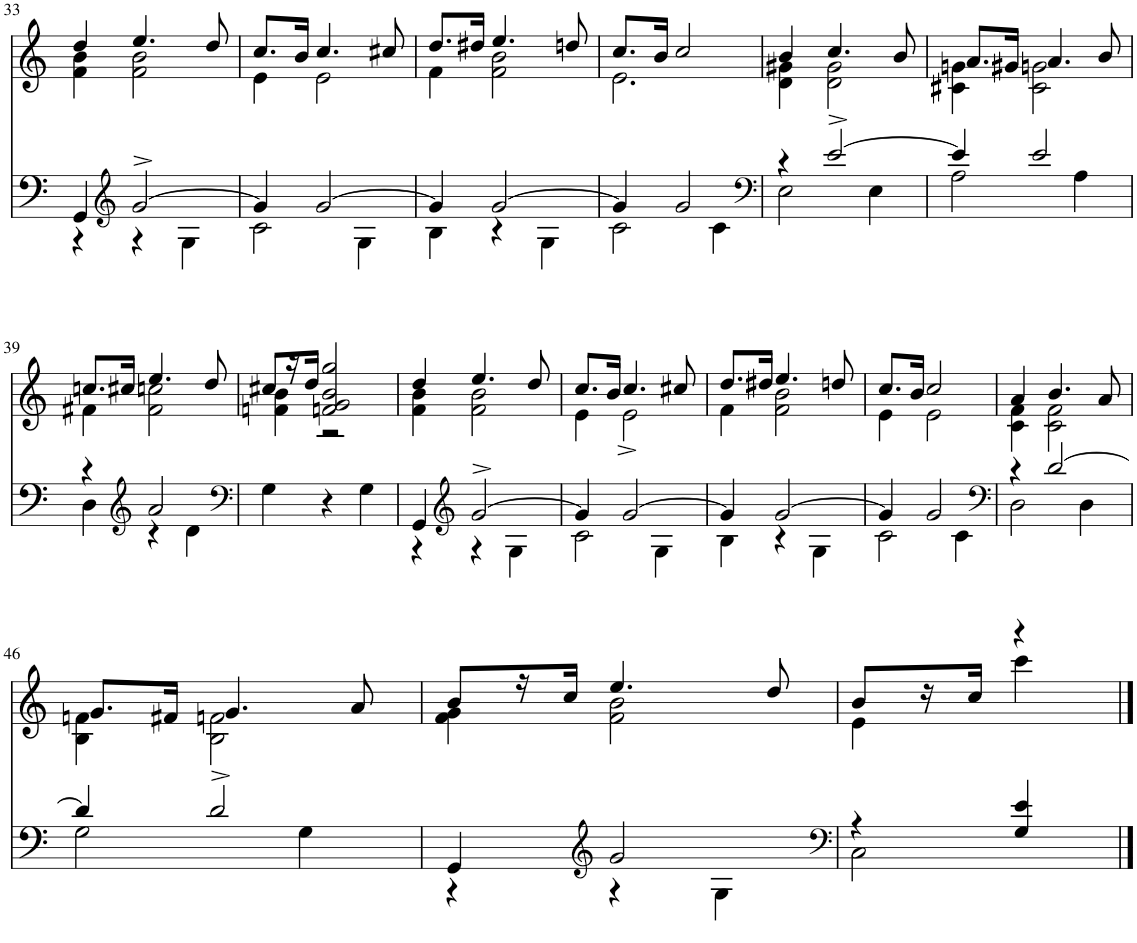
**kern	**kern
*part2	*part1
*staff2	*staff1
*I"piano	*I"piano
*I'Pno	*I'Pno
!!LO:PB:g=z
*clefF4	*clefG2
*k[]	*k[]
*M3/4	*M3/4
=33	=33
*^	*^
4GG/	4r	4dd/	4f\ 4b\
*clefG2	*	*	*
[2g^/	4r	4.ee/	2f\ 2b\
.	4G\	.	.
.	.	8dd/	.
=34	=34	=34	=34
4g/]	2c\	8.cc/L	4e\
.	.	16b/Jk	.
[2g/	.	4.cc/	2e\
.	4G\	.	.
.	.	8cc#X/	.
=35	=35	=35	=35
4g/]	4B\	8.dd/L	4f\
.	.	16dd#X/Jk	.
[2g/	4r	4.ee/	2f\ 2b\
.	4G\	.	.
.	.	8ddn/	.
=36	=36	=36	=36
4g/]	2c\	8.cc/L	2.e\
.	.	16b/Jk	.
2g/	.	2cc/	.
.	4c\	.	.
=37	=37	=37	=37
*clefF4	*	*	*
4r	2E\	4b/	4d\ 4g#X\
[2e^/	.	4.cc/	2d\ 2g#\
.	4E\	.	.
.	.	8b/	.
=38	=38	=38	=38
4e/]	2A\	8.a/L	4c#X\ 4gn\
.	.	16g#X/Jk	.
2e/	.	4.a/	2c#\ 2gn\
.	4A\	.	.
.	.	8b/	.
!!LO:LB:g=z	!!
=39	=39	=39	=39
4r	4D\	8.ccn/L	4f#X\
.	.	16cc#X/Jk	.
*clefG2	*	*	*
2a/	4r	4.ee/	2f#\ 2ccn\
.	4d\	.	.
.	.	8dd/	.
*v	*v	*	*
=40	=40	=40
*clefF4	*	*
4G\	8cc#X/L	4fn\ 4b\
.	16r	.
.	16dd/JJ	.
4r	2fn/ 2g/ 2b/ 2gg/	2r
4G\	.	.
=41	=41	=41
*^	*	*
4GG/	4r	4dd/	4f\ 4b\
*clefG2	*	*	*
[2g^/	4r	4.ee/	2f\ 2b\
.	4G\	.	.
.	.	8dd/	.
=42	=42	=42	=42
4g/]	2c\	8.cc/L	4e\
.	.	16b/Jk	.
[2g/	.	4.cc/	2e^\
.	4G\	.	.
.	.	8cc#X/	.
=43	=43	=43	=43
4g/]	4B\	8.dd/L	4f\
.	.	16dd#X/Jk	.
[2g/	4r	4.ee/	2f\ 2b\
.	4G\	.	.
.	.	8ddn/	.
=44	=44	=44	=44
4g/]	2c\	8.cc/L	4e\
.	.	16b/Jk	.
2g/	.	2cc/	2e\
.	4c\	.	.
=45	=45	=45	=45
*clefF4	*	*	*
4r	2D\	4a/	4c\ 4f\
[2d/	.	4.b/	2c\ 2f\
.	4D\	.	.
.	.	8a/	.
!!LO:LB:g=z	!!
=46	=46	=46	=46
4d/]	2G\	8.g/L	4B\ 4fn\
.	.	16f#X/Jk	.
2d^/	.	4.g/	2B\ 2fn\
.	4G\	.	.
.	.	8a/	.
=47	=47	=47	=47
4GG/	4r	8b/L	4f\ 4g\
.	.	16r	.
.	.	16cc/JJ	.
*clefG2	*	*	*
2g/	4r	4.ee/	2f\ 2b\
.	4G\	.	.
.	.	8dd/	.
=48	=48	=48	=48
*clefF4	*	*	*
4r	2C\	8b/L	4e\
.	.	16r	.
.	.	16cc/JJ	.
4G/ 4e/	.	4r	4ccc\
*v	*v	*	*
*	*v	*v
==	==
*-	*-
